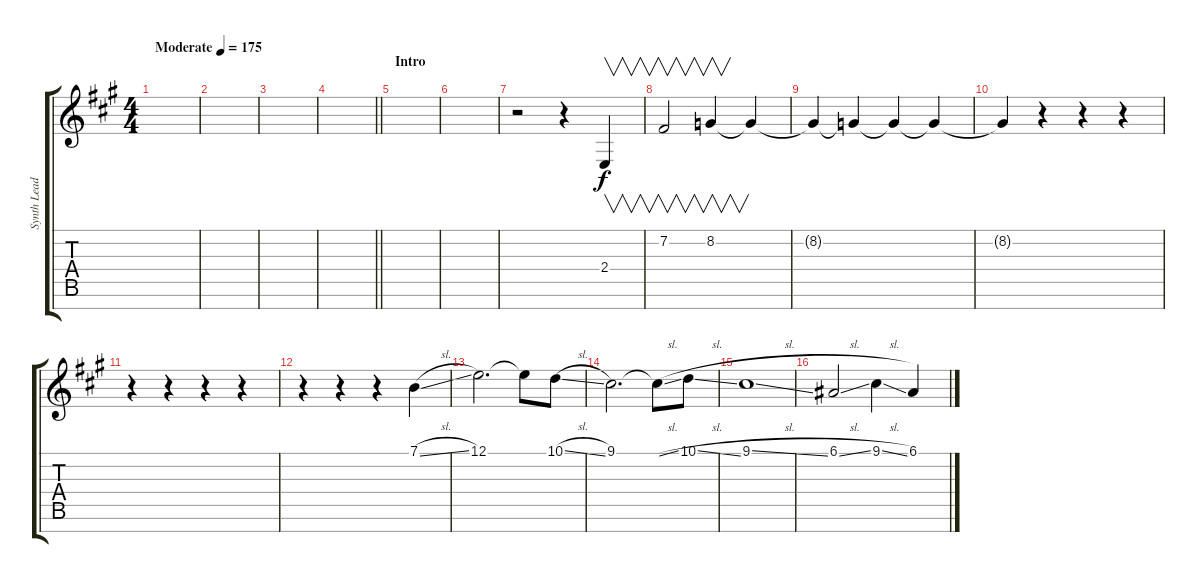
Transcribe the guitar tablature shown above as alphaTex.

\track ("Synth Lead" "Synth Lead") {instrument lead2sawtooth}
\staff {score tabs}
\tuning (E4 B3 G3 D3 A2 E2 B1) {hide}
\ts (4 4)
\tempo (175 "Moderate")
\clef g2
\ks f#minor
|
|
|
\barLineRight lightlight
|
\section ("" "Intro")
|
|
r.2 r.4{volume 9 instrument lead8bassandlead} 2.4.4{v} |
7.2.2{v} 8.2.4{v} 8.2{t}.4 |
8.2{t}.4 8.2{t}.4 8.2{t}.4 8.2{t}.4 |
8.2{t}.4 r.4 r.4 r.4 |
r.4{instrument pad5bowed} r.4 r.4 r.4 |
r.4{instrument lead2sawtooth} r.4 r.4 7.1{sl}.4 |
12.1.2{d} 12.1{t}.8 10.1{sl}.8 |
9.1.2{d} 9.1{sl t}.8 10.1{sl}.8 |
9.1{sl}.1 |
6.1{sl}.2 9.1{sl}.4 6.1{sl}.4
